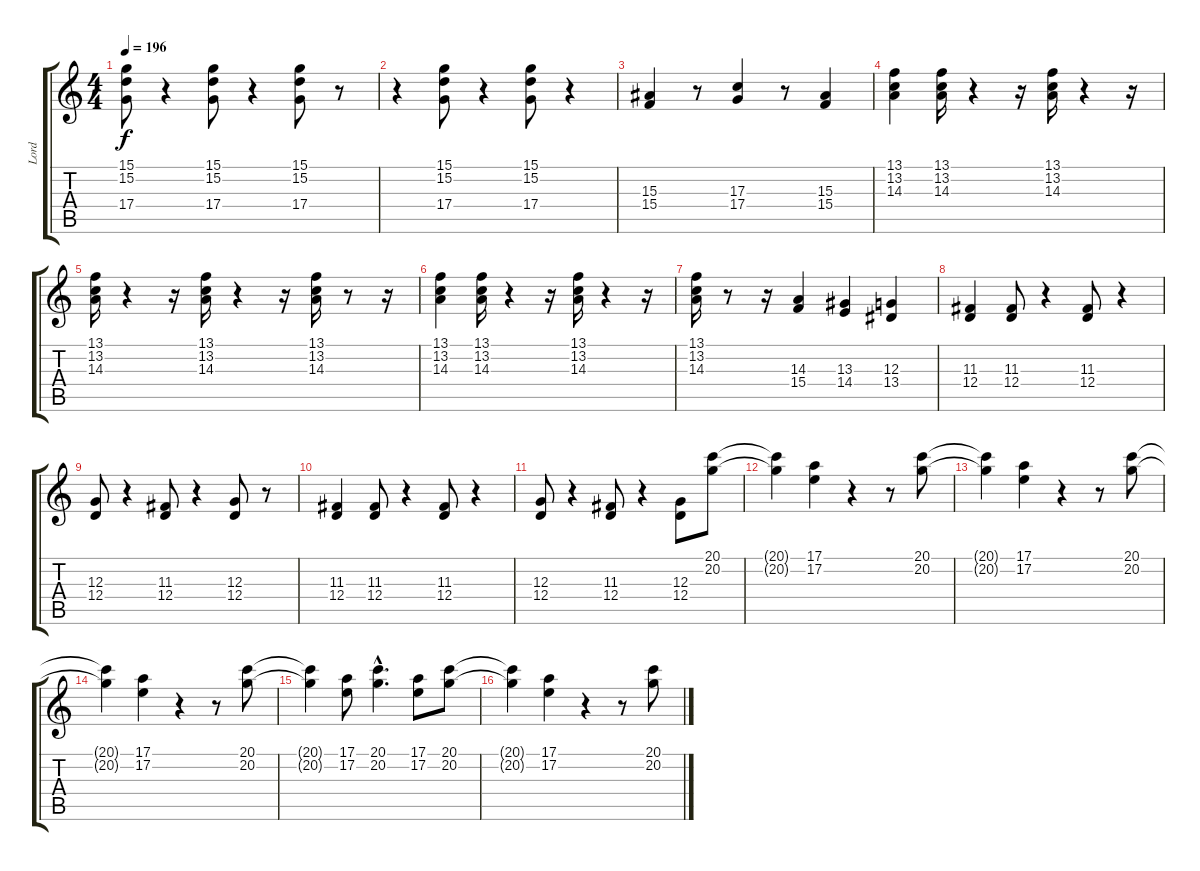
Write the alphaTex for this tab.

\track ("Lord" "Lord") {instrument rockorgan}
\staff {score tabs}
\tuning (E4 B3 G3 D3 A2 E2) {hide}
\ts (4 4)
\tempo 196
\clef g2
\ks c
(15.1 15.2 17.4).8{dy f} r.4 (15.1 15.2 17.4).8 r.4 (15.1 15.2 17.4).8 r.8 |
r.4 (15.1 15.2 17.4).8 r.4 (15.1 15.2 17.4).8 r.4 |
(15.3 15.4).4 r.8 (17.3 17.4).4 r.8 (15.3 15.4).4 |
(13.1 13.2 14.3).4 (13.1 13.2 14.3).16 r.4 r.16 (13.1 13.2 14.3).16 r.4 r.16 |
(13.1 13.2 14.3).16 r.4 r.16 (13.1 13.2 14.3).16 r.4 r.16 (13.1 13.2 14.3).16 r.8 r.16 |
(13.1 13.2 14.3).4 (13.1 13.2 14.3).16 r.4 r.16 (13.1 13.2 14.3).16 r.4 r.16 |
(13.1 13.2 14.3).16 r.8 r.16 (14.3 15.4).4 (13.3 14.4).4 (12.3 13.4).4 |
(11.3 12.4).4 (11.3 12.4).8 r.4 (11.3 12.4).8 r.4 |
(12.3 12.4).8 r.4 (11.3 12.4).8 r.4 (12.3 12.4).8 r.8 |
(11.3 12.4).4 (11.3 12.4).8 r.4 (11.3 12.4).8 r.4 |
(12.3 12.4).8 r.4 (11.3 12.4).8 r.4 (12.3 12.4).8 (20.1 20.2).8 |
(20.1{t} 20.2{t}).4 (17.1 17.2).4 r.4 r.8 (20.1 20.2).8 |
(20.1{t} 20.2{t}).4 (17.1 17.2).4 r.4 r.8 (20.1 20.2).8 |
(20.1{t} 20.2{t}).4 (17.1 17.2).4 r.4 r.8 (20.1 20.2).8 |
(20.1{t} 20.2{t}).4 (17.1 17.2).8 (20.1{hac} 20.2{hac}).4{d} (17.1 17.2).8 (20.1 20.2).8 |
(20.1{t} 20.2{t}).4 (17.1 17.2).4 r.4 r.8 (20.1 20.2).8
